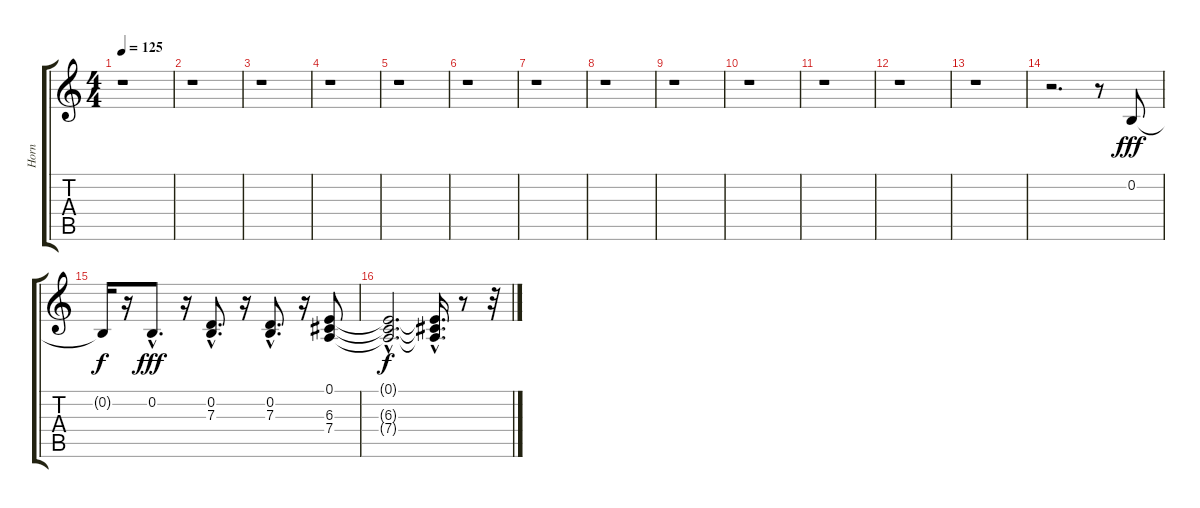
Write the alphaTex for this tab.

\track ("Horn            " "Horn      ") {instrument blownbottle}
\staff {score tabs}
\tuning (E4 B3 G3 D3 A2 E2) {hide}
\ts (4 4)
\tempo 125
\clef g2
\ks c
r.1{dy fff instrument blownbottle} |
r.1 |
r.1 |
r.1 |
r.1 |
r.1 |
r.1 |
r.1 |
r.1 |
r.1 |
r.1 |
r.1 |
r.1 |
r.2{d} r.8 0.2.8 |
0.2{t}.16{dy f} r.16 0.2{hac}.8{d dy fff} r.16 (0.2{hac} 7.3{hac}).8{d} r.16 (0.2{hac} 7.3{hac}).8{d} r.16 (0.1 6.3 7.4).8 |
(0.1{hac t} 6.3{hac t} 7.4{hac t}).2{d dy f} (0.1{hac t} 6.3{hac t} 7.4{hac t}).16{d} r.8 r.32
